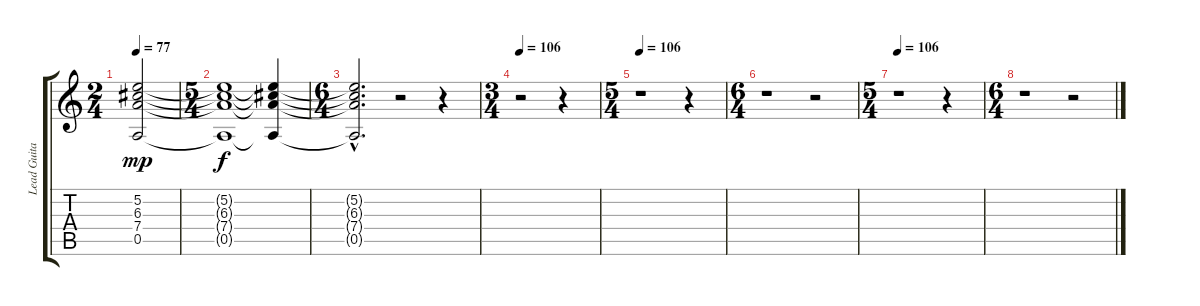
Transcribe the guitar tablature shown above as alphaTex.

\track ("Lead Guitar" "Lead Guita") {instrument overdrivenguitar}
\staff {score tabs}
\tuning (E4 B3 G3 D3 A2 E2) {hide}
\ts (2 4)
\tempo 77
\clef g2
\ks c
(5.2 6.3 7.4 0.5).2{dy mp} |
\ts (5 4)
(5.2{t} 6.3{t} 7.4{t} 0.5{t}).1{dy f} (5.2{t} 6.3{t} 7.4{t} 0.5{t}).4 |
\ts (6 4)
(5.2{hac t} 6.3{hac t} 7.4{hac t} 0.5{hac t}).2{d} r.2 r.4 |
\ts (3 4)
\tempo 106
r.2 r.4 |
\ts (5 4)
\tempo 106
r.1 r.4 |
\ts (6 4)
r.1 r.2 |
\ts (5 4)
\tempo 106
r.1 r.4 |
\ts (6 4)
r.1 r.2
